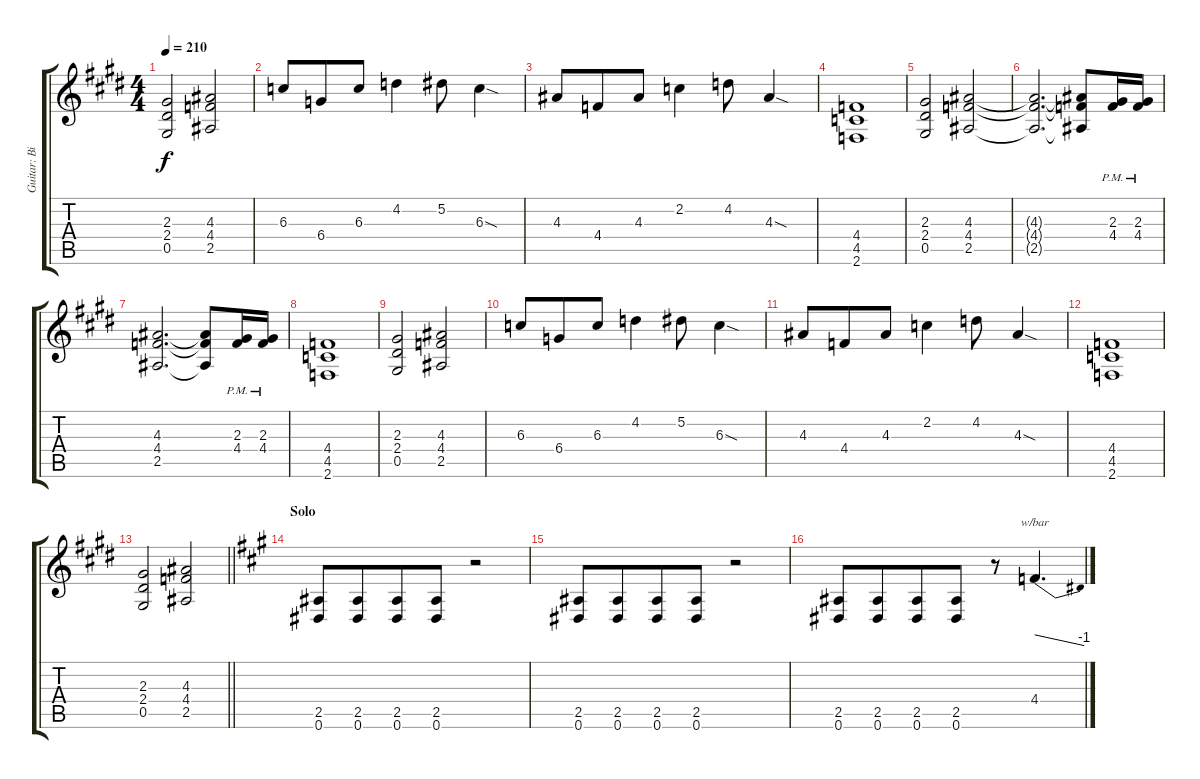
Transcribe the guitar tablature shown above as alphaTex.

\track ("Guitar: Billy" "Guitar: Bi") {instrument distortionguitar}
\staff {score tabs}
\tuning (Eb4 Bb3 Gb3 Db3 Ab2 Eb2) {hide}
\ts (4 4)
\tempo 210
\clef g2
\ks e
(2.3 2.4 0.5).2{dy f} (4.3 4.4 2.5).2 |
6.3.8 6.4.8{beam merge} 6.3.8 4.2.4 5.2.8 6.3{sod}.4 |
4.3.8 4.4.8{beam merge} 4.3.8 2.2.4 4.2.8 4.3{sod}.4 |
(4.4 4.5 2.6).1 |
(2.3 2.4 0.5).2 (4.3 4.4 2.5).2 |
(4.3{t} 4.4{t} 2.5{t}).2{d} (4.3{t} 4.4{t} 2.5{t}).8 (2.3{pm} 4.4{pm}).16 (2.3{pm} 4.4{pm}).16 |
(4.3 4.4 2.5).2{d} (4.3{t} 4.4{t} 2.5{t}).8 (2.3{pm} 4.4{pm}).16 (2.3{pm} 4.4{pm}).16 |
(4.4 4.5 2.6).1 |
(2.3 2.4 0.5).2 (4.3 4.4 2.5).2 |
6.3.8 6.4.8{beam merge} 6.3.8 4.2.4 5.2.8 6.3{sod}.4 |
4.3.8 4.4.8{beam merge} 4.3.8 2.2.4 4.2.8 4.3{sod}.4 |
(4.4 4.5 2.6).1 |
\barLineRight lightlight
(2.3 2.4 0.5).2 (4.3 4.4 2.5).2 |
\section ("" "Solo")
\ks a
(2.5 0.6).8 (2.5 0.6).8{beam merge} (2.5 0.6).8 (2.5 0.6).8 r.2 |
(2.5 0.6).8 (2.5 0.6).8{beam merge} (2.5 0.6).8 (2.5 0.6).8 r.2 |
(2.5 0.6).8 (2.5 0.6).8{beam merge} (2.5 0.6).8 (2.5 0.6).8 r.8 4.4.4{d tbe (dive default 0 0 60 -4)}
